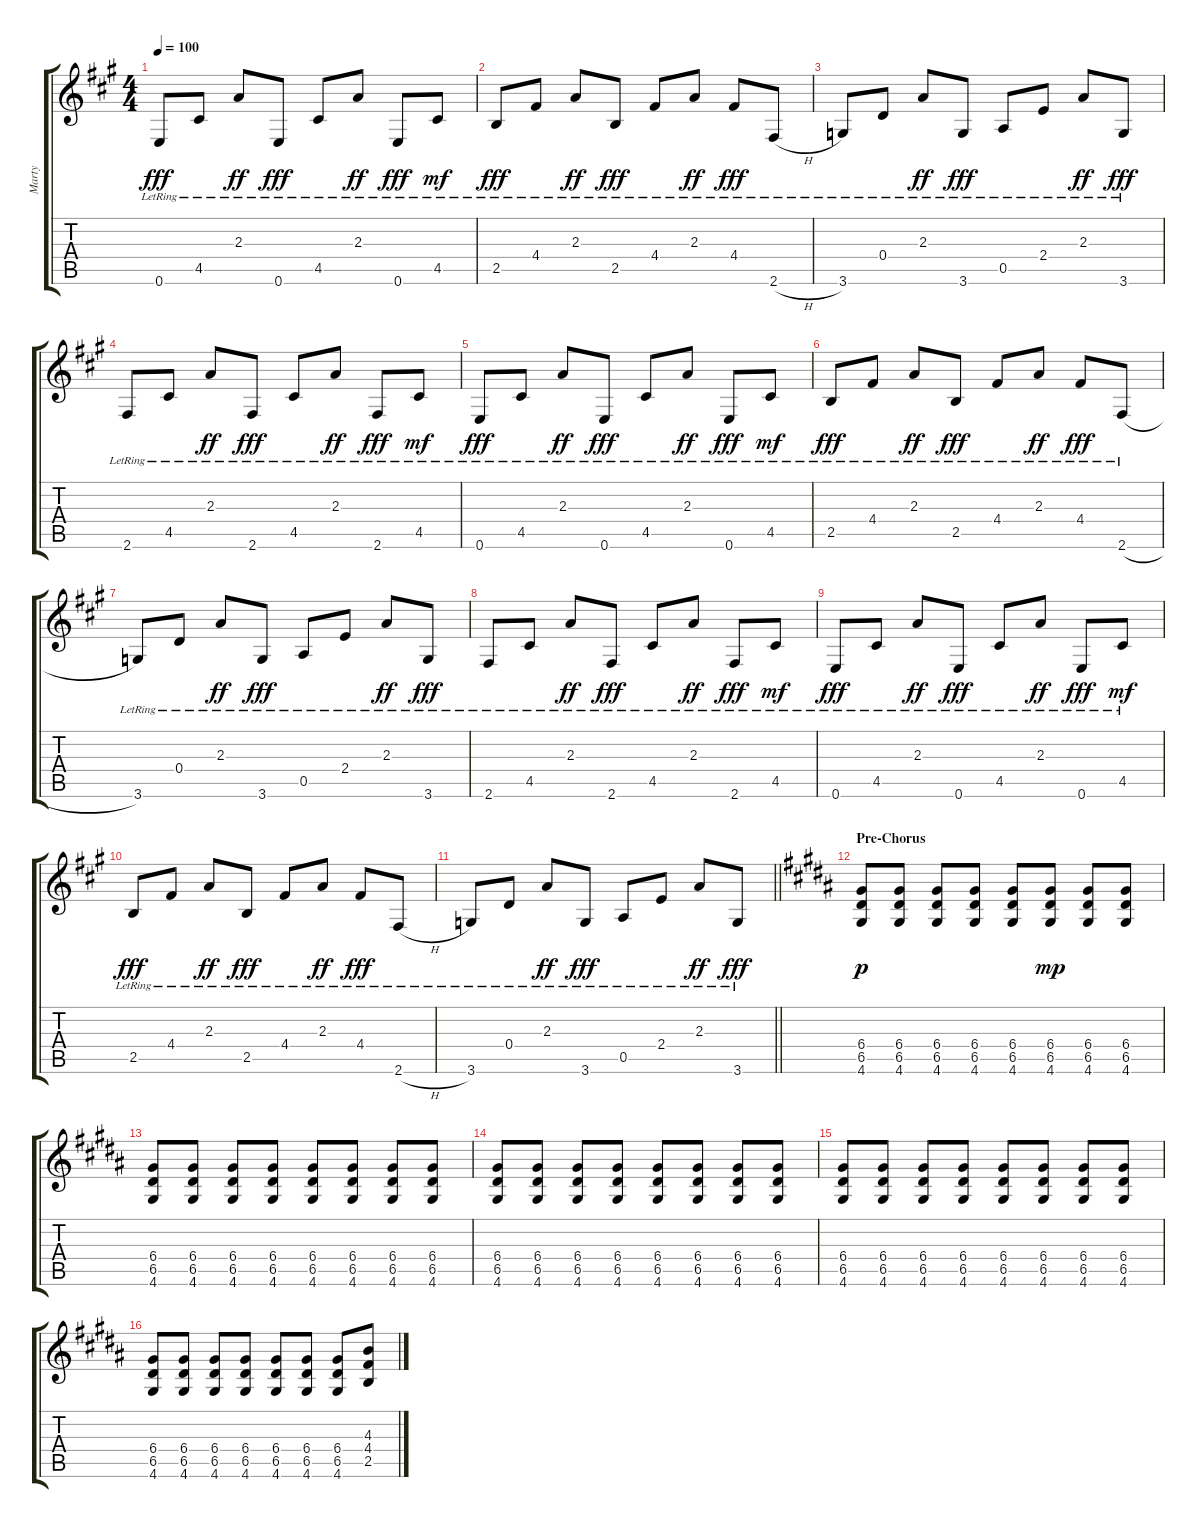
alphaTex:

\track ("Marty" "Marty") {instrument overdrivenguitar}
\staff {score tabs}
\tuning (E4 B3 G3 D3 A2 E2) {hide}
\ts (4 4)
\tempo 100
\clef g2
\ks a
0.6{lr}.8{dy fff} 4.5{lr}.8 2.3{lr}.8{dy ff} 0.6{lr}.8{dy fff} 4.5{lr}.8 2.3{lr}.8{dy ff} 0.6{lr}.8{dy fff} 4.5{lr}.8{dy mf} |
2.5{lr}.8{dy fff} 4.4{lr}.8 2.3{lr}.8{dy ff} 2.5{lr}.8{dy fff} 4.4{lr}.8 2.3{lr}.8{dy ff} 4.4{lr}.8{dy fff} 2.6{h lr}.8 |
3.6{lr}.8 0.4{lr}.8 2.3{lr}.8{dy ff} 3.6{lr}.8{dy fff} 0.5{lr}.8 2.4{lr}.8 2.3{lr}.8{dy ff} 3.6{lr}.8{dy fff} |
2.6{lr}.8 4.5{lr}.8 2.3{lr}.8{dy ff} 2.6{lr}.8{dy fff} 4.5{lr}.8 2.3{lr}.8{dy ff} 2.6{lr}.8{dy fff} 4.5{lr}.8{dy mf} |
0.6{lr}.8{dy fff} 4.5{lr}.8 2.3{lr}.8{dy ff} 0.6{lr}.8{dy fff} 4.5{lr}.8 2.3{lr}.8{dy ff} 0.6{lr}.8{dy fff} 4.5{lr}.8{dy mf} |
2.5{lr}.8{dy fff} 4.4{lr}.8 2.3{lr}.8{dy ff} 2.5{lr}.8{dy fff} 4.4{lr}.8 2.3{lr}.8{dy ff} 4.4{lr}.8{dy fff} 2.6{h lr}.8 |
3.6{lr}.8 0.4{lr}.8 2.3{lr}.8{dy ff} 3.6{lr}.8{dy fff} 0.5{lr}.8 2.4{lr}.8 2.3{lr}.8{dy ff} 3.6{lr}.8{dy fff} |
2.6{lr}.8 4.5{lr}.8 2.3{lr}.8{dy ff} 2.6{lr}.8{dy fff} 4.5{lr}.8 2.3{lr}.8{dy ff} 2.6{lr}.8{dy fff} 4.5{lr}.8{dy mf} |
0.6{lr}.8{dy fff} 4.5{lr}.8 2.3{lr}.8{dy ff} 0.6{lr}.8{dy fff} 4.5{lr}.8 2.3{lr}.8{dy ff} 0.6{lr}.8{dy fff} 4.5{lr}.8{dy mf} |
2.5{lr}.8{dy fff} 4.4{lr}.8 2.3{lr}.8{dy ff} 2.5{lr}.8{dy fff} 4.4{lr}.8 2.3{lr}.8{dy ff} 4.4{lr}.8{dy fff} 2.6{h lr}.8 |
\barLineRight lightlight
3.6{lr}.8 0.4{lr}.8 2.3{lr}.8{dy ff} 3.6{lr}.8{dy fff} 0.5{lr}.8 2.4{lr}.8 2.3{lr}.8{dy ff} 3.6{lr}.8{dy fff} |
\section ("" "Pre-Chorus")
\ks b
(6.4 6.5 4.6).8{dy p volume 6 instrument overdrivenguitar} (6.4 6.5 4.6).8 (6.4 6.5 4.6).8 (6.4 6.5 4.6).8 (6.4 6.5 4.6).8 (6.4 6.5 4.6).8{dy mp} (6.4 6.5 4.6).8 (6.4 6.5 4.6).8 |
\ks g#minor
(6.4 6.5 4.6).8 (6.4 6.5 4.6).8 (6.4 6.5 4.6).8 (6.4 6.5 4.6).8 (6.4 6.5 4.6).8 (6.4 6.5 4.6).8 (6.4 6.5 4.6).8 (6.4 6.5 4.6).8 |
(6.4 6.5 4.6).8 (6.4 6.5 4.6).8 (6.4 6.5 4.6).8 (6.4 6.5 4.6).8 (6.4 6.5 4.6).8 (6.4 6.5 4.6).8 (6.4 6.5 4.6).8 (6.4 6.5 4.6).8 |
(6.4 6.5 4.6).8 (6.4 6.5 4.6).8 (6.4 6.5 4.6).8 (6.4 6.5 4.6).8 (6.4 6.5 4.6).8 (6.4 6.5 4.6).8 (6.4 6.5 4.6).8 (6.4 6.5 4.6).8 |
(6.4 6.5 4.6).8 (6.4 6.5 4.6).8 (6.4 6.5 4.6).8 (6.4 6.5 4.6).8 (6.4 6.5 4.6).8 (6.4 6.5 4.6).8 (6.4 6.5 4.6).8 (4.3 4.4 2.5).8
